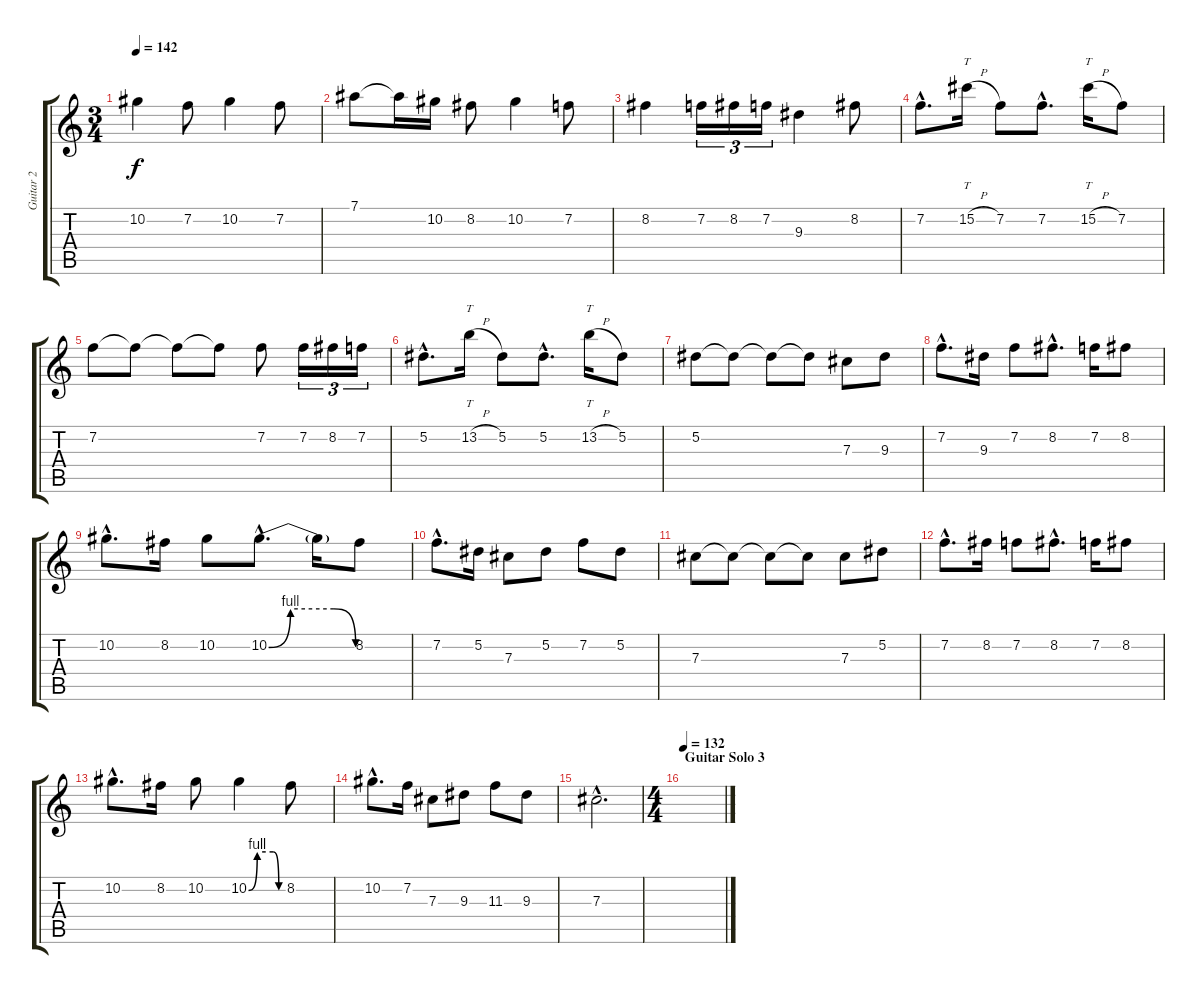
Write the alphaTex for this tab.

\track ("Guitar 2" "Guitar 2") {instrument overdrivenguitar}
\staff {score tabs}
\tuning (Eb4 Bb3 Gb3 Db3 Ab2 Eb2) {hide}
\ts (3 4)
\tempo 142
\clef g2
\ks c
10.2.4{dy f} 7.2.8 10.2.4 7.2.8 |
7.1.8 7.1{t}.16 10.2.16 8.2.8 10.2.4 7.2.8 |
8.2.4 7.2.16{tu (3 2)} 8.2.16{tu (3 2)} 7.2.16{tu (3 2)} 9.3.4 8.2.8 |
7.2{hac}.8{d} 15.2{h}.16{tt} 7.2.8 7.2{hac}.8{d} 15.2{h}.16{tt} 7.2.8 |
7.2.8 7.2{t}.8 7.2{t}.8 7.2{t}.8 7.2.8 7.2.16{tu (3 2)} 8.2.16{tu (3 2)} 7.2.16{tu (3 2)} |
5.2{hac}.8{d} 13.2{h}.16{tt} 5.2.8 5.2{hac}.8{d} 13.2{h}.16{tt} 5.2.8 |
5.2.8 5.2{t}.8 5.2{t}.8 5.2{t}.8 7.3.8 9.3.8 |
7.2{hac}.8{d} 9.3.16 7.2.8 8.2{hac}.8{d} 7.2.16 8.2.8 |
10.2{hac}.8{d} 8.2.16 10.2.8 10.2{be (custom 0 0 15 4 30 4 45 4 60 0) hac}.8{d} 10.2{t}.16 8.2.8 |
7.2{hac}.8{d} 5.2.16 7.3.8 5.2.8 7.2.8 5.2.8 |
7.3.8 7.3{t}.8 7.3{t}.8 7.3{t}.8 7.3.8 5.2.8 |
7.2{hac}.8{d} 8.2.16 7.2.8 8.2{hac}.8{d} 7.2.16 8.2.8 |
10.2{hac}.8{d} 8.2.16 10.2.8 10.2{be (custom 0 0 15 4 30 4 43 4 53 0 60 0)}.4 8.2.8 |
10.2{hac}.8{d} 7.2.16 7.3.8 9.3.8 11.3.8 9.3.8 |
7.3{hac}.2{d} |
\ts (4 4)
\section ("" "Guitar Solo 3")
\tempo 132
